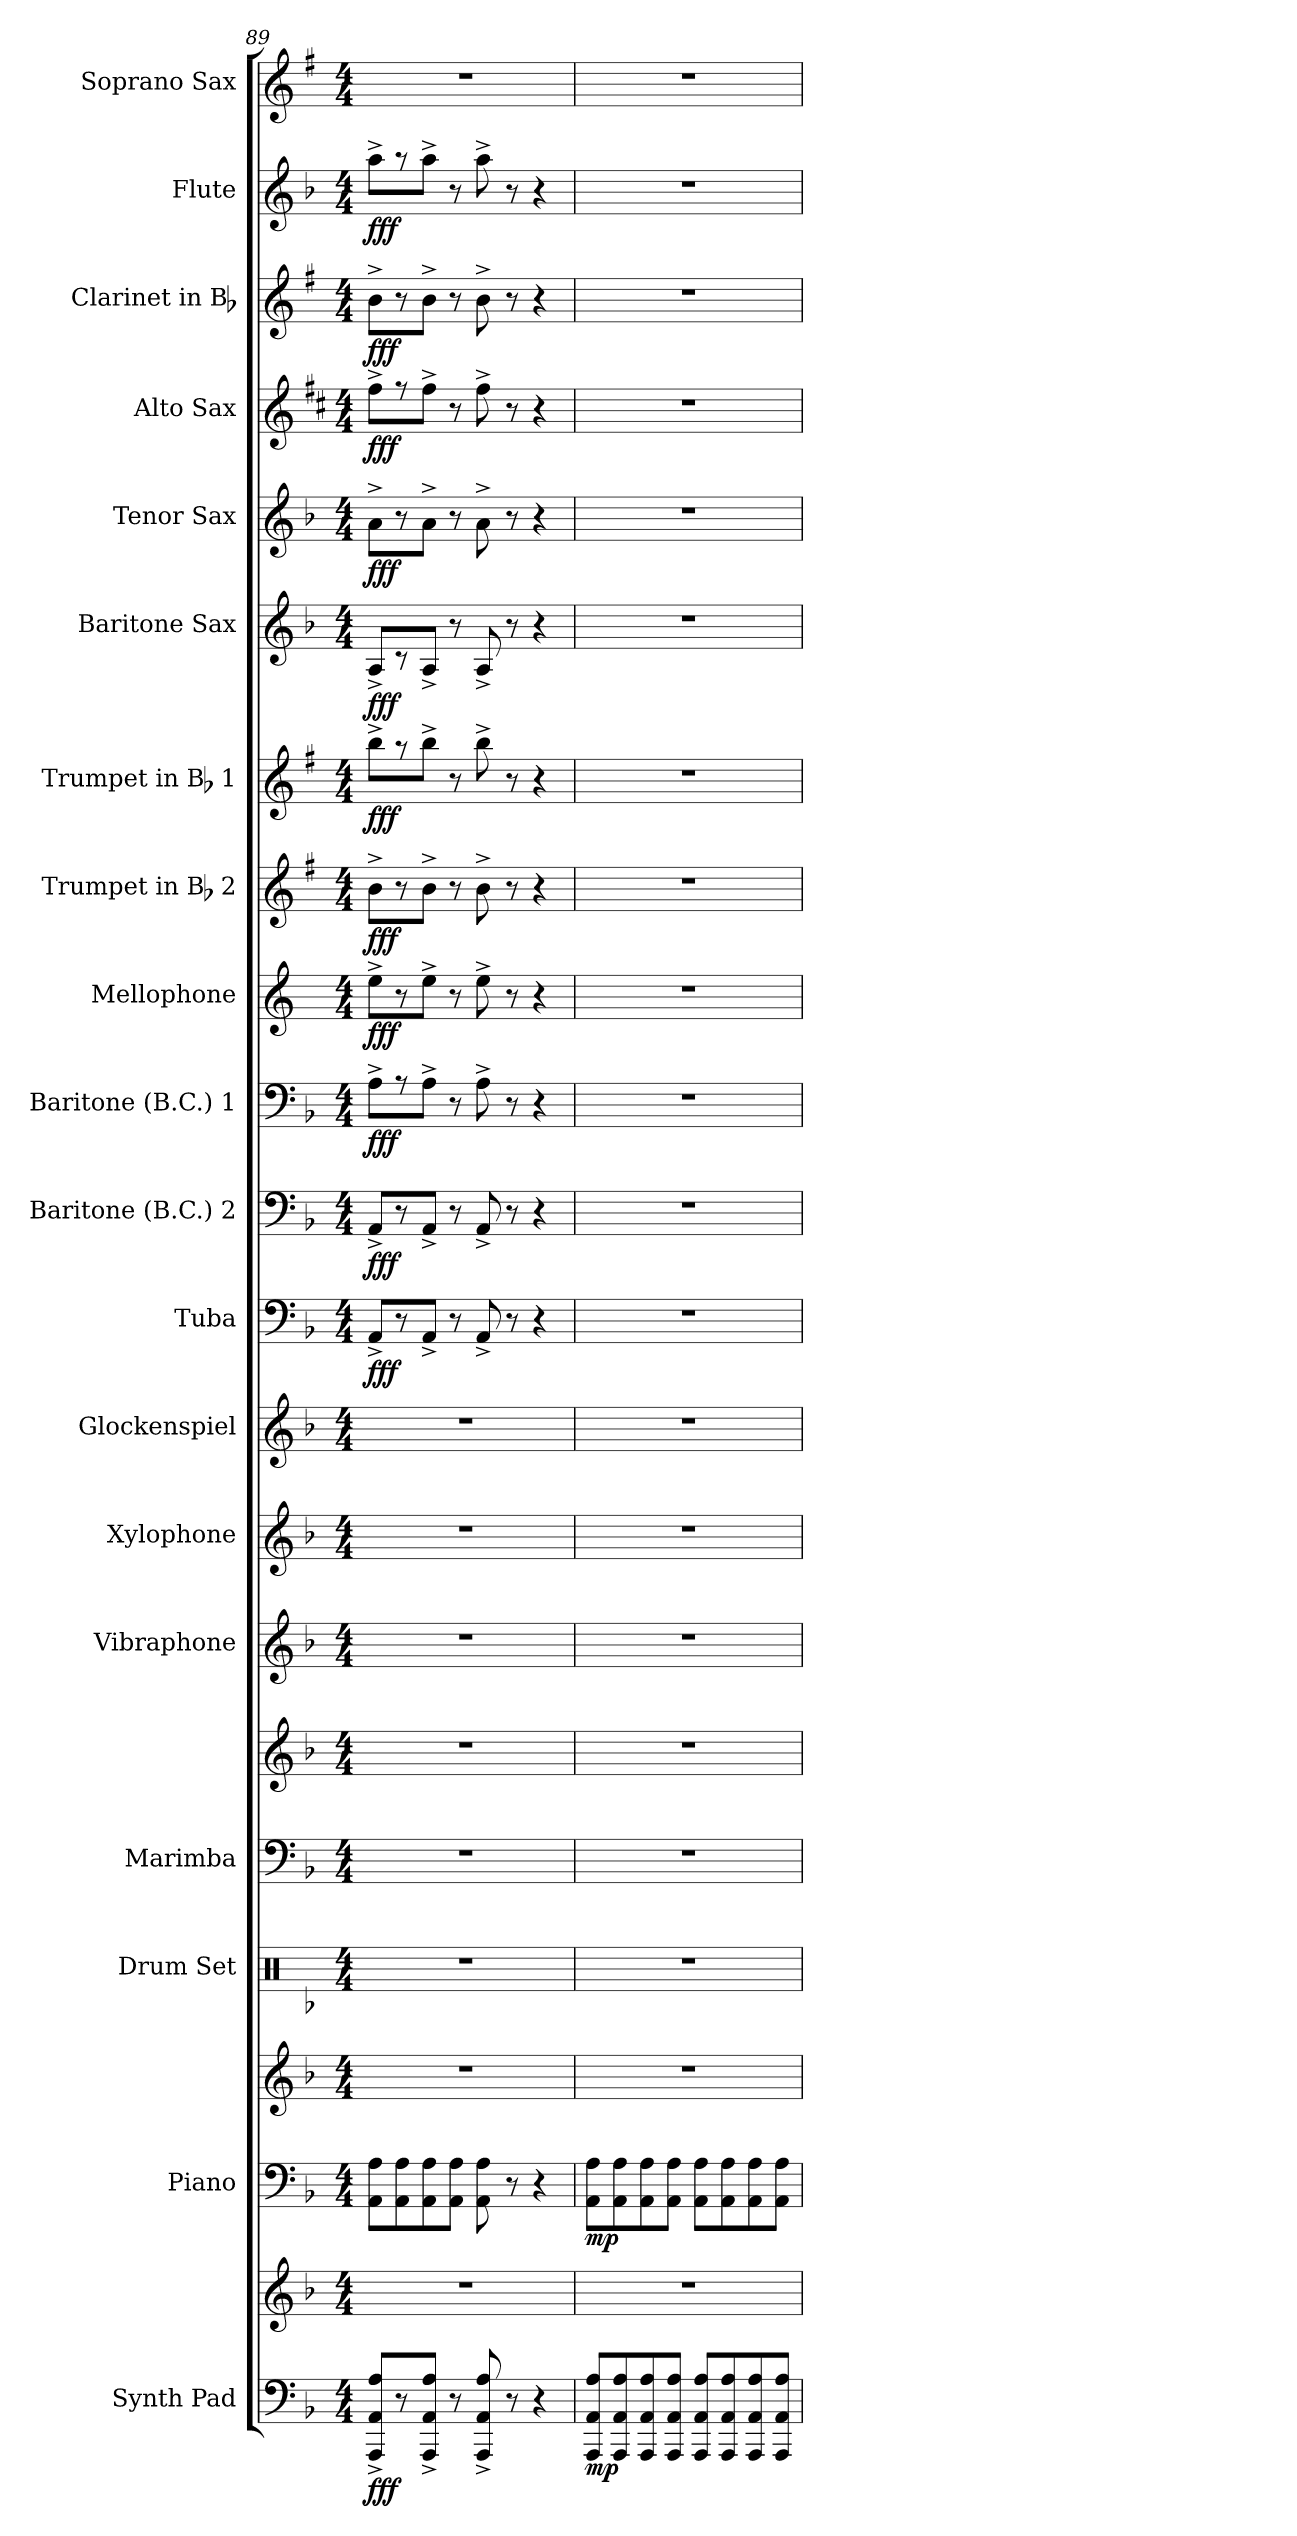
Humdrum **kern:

**kern	**kern	**dynam	**kern	**kern	**dynam	**kern	**kern	**kern	**kern	**kern	**kern	**kern	**dynam	**kern	**dynam	**kern	**dynam	**kern	**dynam	**kern	**dynam	**kern	**dynam	**kern	**dynam	**kern	**dynam	**kern	**dynam	**kern	**dynam	**kern	**dynam	**kern
*part19	*part19	*part19	*part18	*part18	*part18	*part17	*part16	*part16	*part15	*part14	*part13	*part12	*part12	*part11	*part11	*part10	*part10	*part9	*part9	*part8	*part8	*part7	*part7	*part6	*part6	*part5	*part5	*part4	*part4	*part3	*part3	*part2	*part2	*part1
*staff22	*staff21	*staff21/22	*staff20	*staff19	*staff19/20	*staff18	*staff17	*staff16	*staff15	*staff14	*staff13	*staff12	*staff12	*staff11	*staff11	*staff10	*staff10	*staff9	*staff9	*staff8	*staff8	*staff7	*staff7	*staff6	*staff6	*staff5	*staff5	*staff4	*staff4	*staff3	*staff3	*staff2	*staff2	*staff1
*I"Synth Pad	*	*	*I"Piano	*	*	*I"Drum Set	*I"Marimba	*	*I"Vibraphone	*I"Xylophone	*I"Glockenspiel	*I"Tuba	*	*I"Baritone (B.C.) 2	*	*I"Baritone (B.C.) 1	*	*I"Mellophone	*	*I"Trumpet in Bb 2	*	*I"Trumpet in Bb 1	*	*I"Baritone Sax	*	*I"Tenor Sax	*	*I"Alto Sax	*	*I"Clarinet in Bb	*	*I"Flute	*	*I"Soprano Sax
*I'Pad	*	*	*I'Pno.	*	*	*I'D. S.	*I'Mrb.	*	*I'Vib.	*I'Xyl.	*I'Glk.	*I'Tuba	*	*I'Bar. 2	*	*I'Bar. 1	*	*I'Mello.	*	*	*	*	*	*I'B. Sx.	*	*I'T. Sx.	*	*I'A. Sx.	*	*	*	*I'Fl.	*	*I'S. Sx.
*clefF4	*clefG2	*	*clefF4	*clefG2	*	*clefX	*clefF4	*clefG2	*clefG2	*clefG2	*clefG2	*clefF4	*	*clefF4	*	*clefF4	*	*clefG2	*	*clefG2	*	*clefG2	*	*clefG2	*	*clefG2	*	*clefG2	*	*clefG2	*	*clefG2	*	*clefG2
*	*	*	*	*	*	*	*	*	*	*ITrd-7c-12	*ITrd-14c-24	*	*	*	*	*	*	*ITrd4c7	*	*ITrd1c2	*	*ITrd1c2	*	*ITrd12c21	*	*ITrd8c14	*	*ITrd5c9	*	*ITrd1c2	*	*	*	*ITrd1c2
*k[b-]	*k[b-]	*	*k[b-]	*k[b-]	*	*k[b-]	*k[b-]	*k[b-]	*k[b-]	*k[b-]	*k[b-]	*k[b-]	*	*k[b-]	*	*k[b-]	*	*k[b-]	*	*k[b-]	*	*k[b-]	*	*k[b-]	*	*k[b-]	*	*k[b-]	*	*k[b-]	*	*k[b-]	*	*k[b-]
*F:	*F:	*	*F:	*F:	*	*F:	*F:	*F:	*F:	*F:	*F:	*F:	*	*F:	*	*F:	*	*F:	*	*F:	*	*F:	*	*F:	*	*F:	*	*F:	*	*F:	*	*F:	*	*F:
*M4/4	*M4/4	*	*M4/4	*M4/4	*	*M4/4	*M4/4	*M4/4	*M4/4	*M4/4	*M4/4	*M4/4	*	*M4/4	*	*M4/4	*	*M4/4	*	*M4/4	*	*M4/4	*	*M4/4	*	*M4/4	*	*M4/4	*	*M4/4	*	*M4/4	*	*M4/4
=89	=89	=89	=89	=89	=89	=89	=89	=89	=89	=89	=89	=89	=89	=89	=89	=89	=89	=89	=89	=89	=89	=89	=89	=89	=89	=89	=89	=89	=89	=89	=89	=89	=89	=89
!	!	!LO:DY:b=2	!	!	!	!	!	!	!	!	!	!	!LO:DY:b	!	!LO:DY:b	!	!LO:DY:b	!	!LO:DY:b	!	!LO:DY:b	!	!LO:DY:b	!	!LO:DY:b	!	!LO:DY:b	!	!LO:DY:b	!	!LO:DY:b	!	!LO:DY:b	!
8AAA/^ 8AA/^ 8A/^L	1r	fff	8AA\ 8A\L	1r	.	1r	1r	1r	1r	1r	1r	8AA^/L	fff	8AA^/L	fff	8A^\L	fff	8a^\L	fff	8a^\L	fff	8aa^\L	fff	8AA^/L	fff	8A^\L	fff	8a^\L	fff	8a^\L	fff	8aa^\L	fff	1r
8r	.	.	8AA\ 8A\	.	.	.	.	.	.	.	.	8r	.	8r	.	8r	.	8r	.	8r	.	8r	.	8r	.	8r	.	8r	.	8r	.	8r	.	.
8AAA/^ 8AA/^ 8A/^J	.	.	8AA\ 8A\	.	.	.	.	.	.	.	.	8AA^/J	.	8AA^/J	.	8A^\J	.	8a^\J	.	8a^\J	.	8aa^\J	.	8AA^/J	.	8A^\J	.	8a^\J	.	8a^\J	.	8aa^\J	.	.
8r	.	.	8AA\ 8A\J	.	.	.	.	.	.	.	.	8r	.	8r	.	8r	.	8r	.	8r	.	8r	.	8r	.	8r	.	8r	.	8r	.	8r	.	.
8AAA/^ 8AA/^ 8A/^	.	.	8AA\ 8A\	.	.	.	.	.	.	.	.	8AA^/	.	8AA^/	.	8A^\	.	8a^\	.	8a^\	.	8aa^\	.	8AA^/	.	8A^\	.	8a^\	.	8a^\	.	8aa^\	.	.
8r	.	.	8r	.	.	.	.	.	.	.	.	8r	.	8r	.	8r	.	8r	.	8r	.	8r	.	8r	.	8r	.	8r	.	8r	.	8r	.	.
4r	.	.	4r	.	.	.	.	.	.	.	.	4r	.	4r	.	4r	.	4r	.	4r	.	4r	.	4r	.	4r	.	4r	.	4r	.	4r	.	.
=90	=90	=90	=90	=90	=90	=90	=90	=90	=90	=90	=90	=90	=90	=90	=90	=90	=90	=90	=90	=90	=90	=90	=90	=90	=90	=90	=90	=90	=90	=90	=90	=90	=90	=90
!	!	!LO:DY:b=2	!	!	!LO:DY:b=2	!	!	!	!	!	!	!	!	!	!	!	!	!	!	!	!	!	!	!	!	!	!	!	!	!	!	!	!	!
8AAA/ 8AA/ 8A/L	1r	mp	8AA\ 8A\L	1r	mp	1r	1r	1r	1r	1r	1r	1r	.	1r	.	1r	.	1r	.	1r	.	1r	.	1r	.	1r	.	1r	.	1r	.	1r	.	1r
8AAA/ 8AA/ 8A/	.	.	8AA\ 8A\	.	.	.	.	.	.	.	.	.	.	.	.	.	.	.	.	.	.	.	.	.	.	.	.	.	.	.	.	.	.	.
8AAA/ 8AA/ 8A/	.	.	8AA\ 8A\	.	.	.	.	.	.	.	.	.	.	.	.	.	.	.	.	.	.	.	.	.	.	.	.	.	.	.	.	.	.	.
8AAA/ 8AA/ 8A/J	.	.	8AA\ 8A\J	.	.	.	.	.	.	.	.	.	.	.	.	.	.	.	.	.	.	.	.	.	.	.	.	.	.	.	.	.	.	.
8AAA/ 8AA/ 8A/L	.	.	8AA\ 8A\L	.	.	.	.	.	.	.	.	.	.	.	.	.	.	.	.	.	.	.	.	.	.	.	.	.	.	.	.	.	.	.
8AAA/ 8AA/ 8A/	.	.	8AA\ 8A\	.	.	.	.	.	.	.	.	.	.	.	.	.	.	.	.	.	.	.	.	.	.	.	.	.	.	.	.	.	.	.
8AAA/ 8AA/ 8A/	.	.	8AA\ 8A\	.	.	.	.	.	.	.	.	.	.	.	.	.	.	.	.	.	.	.	.	.	.	.	.	.	.	.	.	.	.	.
8AAA/ 8AA/ 8A/J	.	.	8AA\ 8A\J	.	.	.	.	.	.	.	.	.	.	.	.	.	.	.	.	.	.	.	.	.	.	.	.	.	.	.	.	.	.	.
=	=	=	=	=	=	=	=	=	=	=	=	=	=	=	=	=	=	=	=	=	=	=	=	=	=	=	=	=	=	=	=	=	=	=
*-	*-	*-	*-	*-	*-	*-	*-	*-	*-	*-	*-	*-	*-	*-	*-	*-	*-	*-	*-	*-	*-	*-	*-	*-	*-	*-	*-	*-	*-	*-	*-	*-	*-	*-
